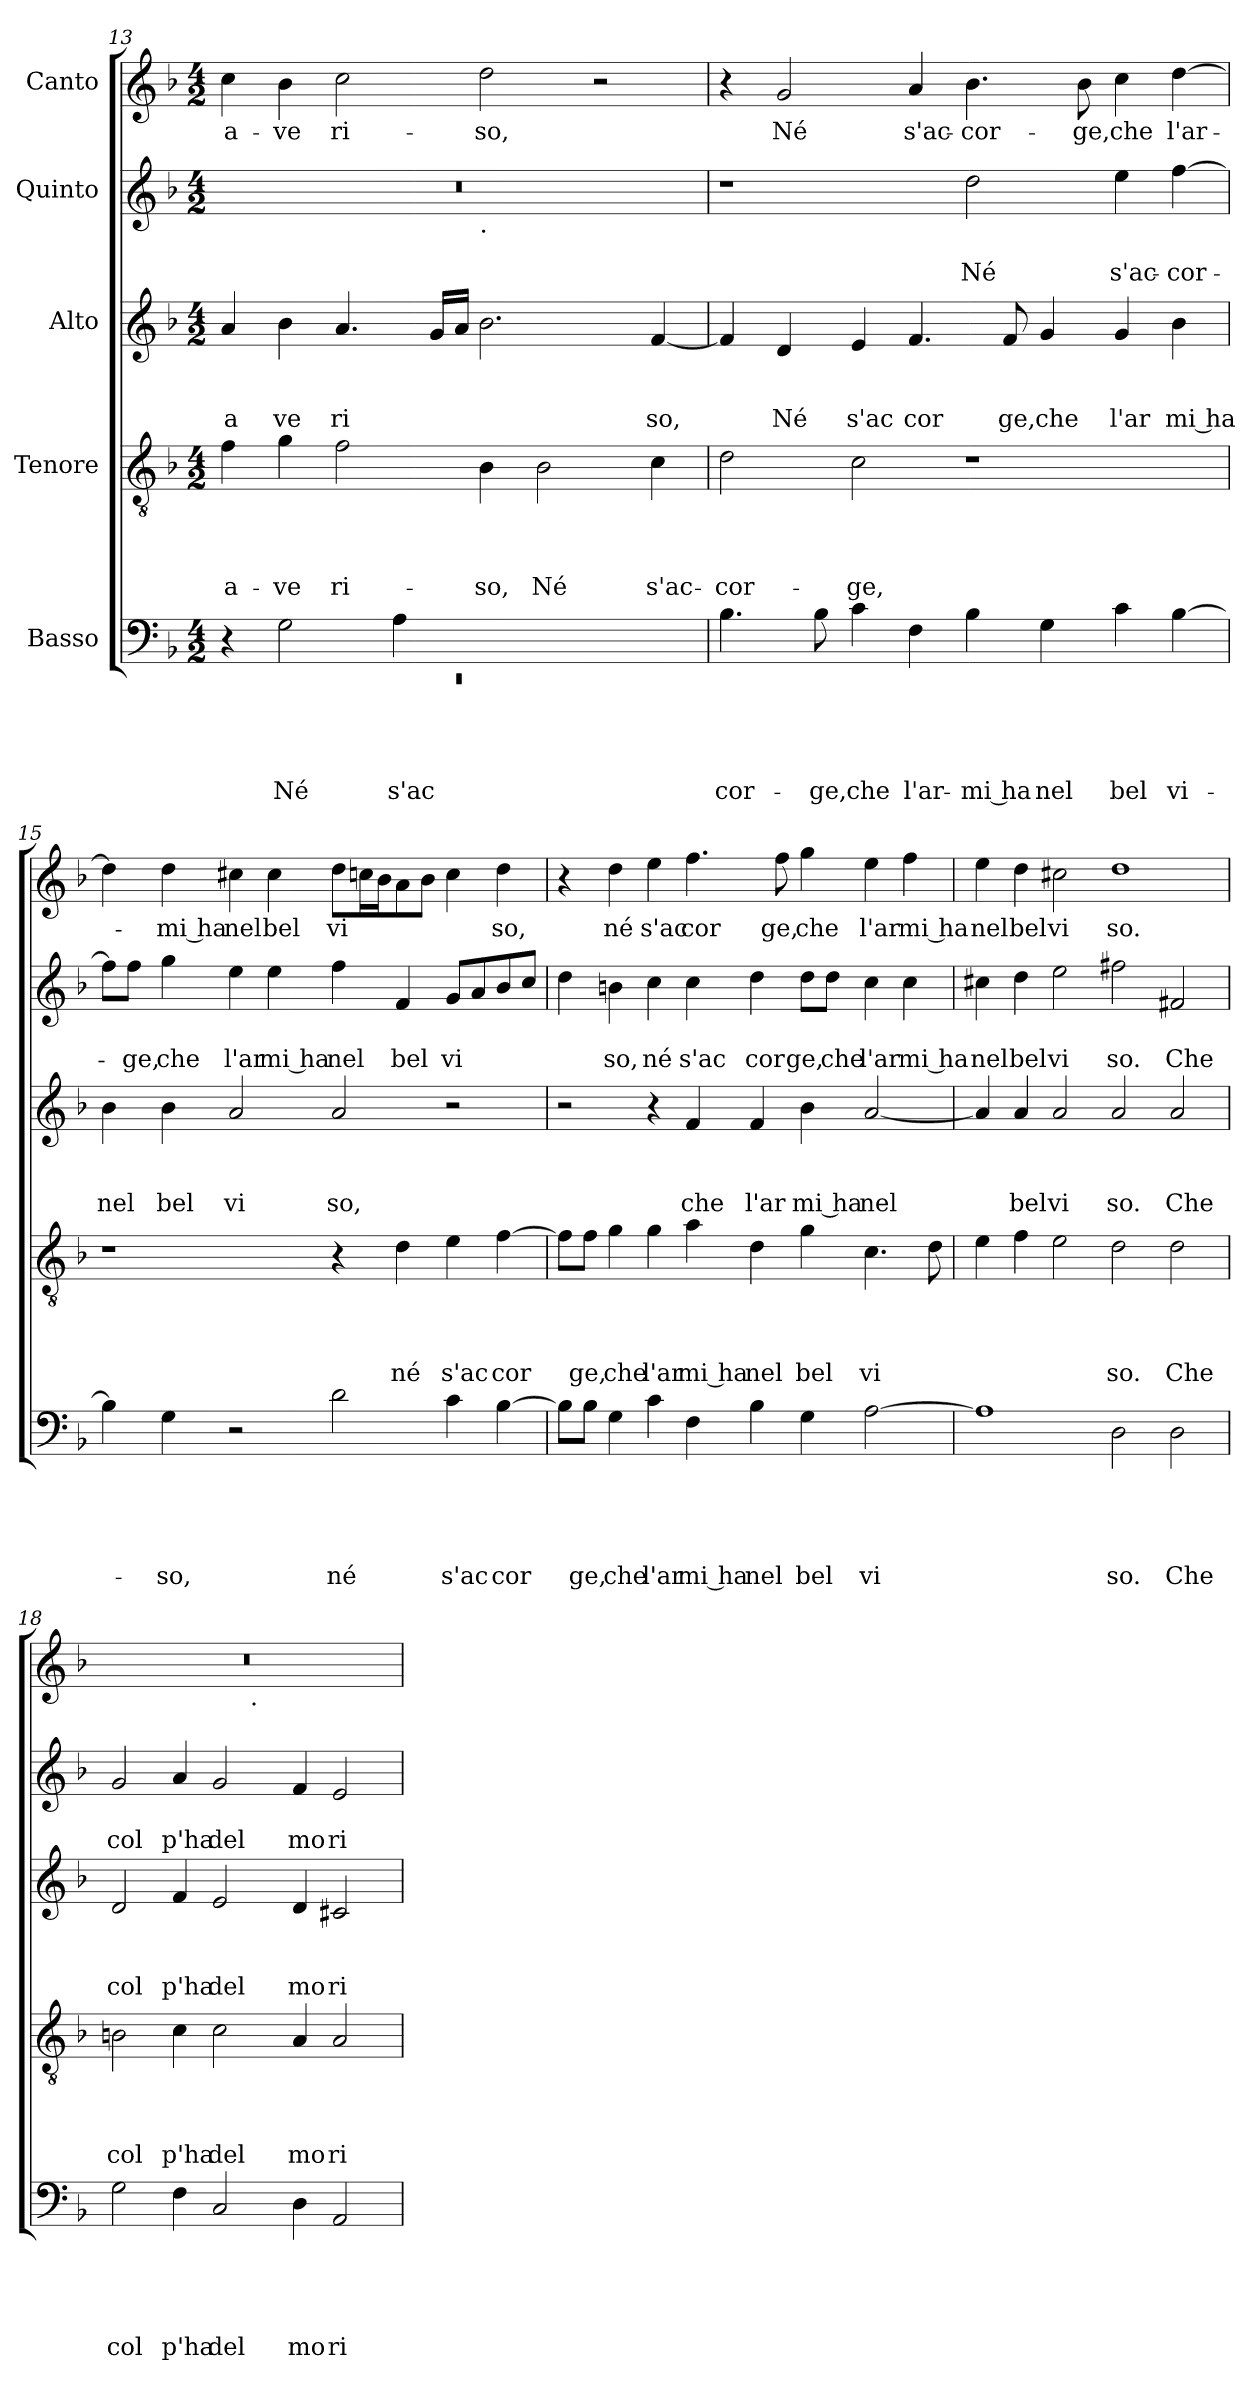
**kern	**text	**text	**text	**text	**text	**kern	**text	**text	**text	**text	**kern	**text	**text	**text	**kern	**text	**text	**kern	**text
*part5	*part5	*part5	*part5	*part5	*part5	*part4	*part4	*part4	*part4	*part4	*part3	*part3	*part3	*part3	*part2	*part2	*part2	*part1	*part1
*staff5	*staff5	*staff5	*staff5	*staff5	*staff5	*staff4	*staff4	*staff4	*staff4	*staff4	*staff3	*staff3	*staff3	*staff3	*staff2	*staff2	*staff2	*staff1	*staff1
*I"Basso	*	*	*	*	*	*I"Tenore	*	*	*	*	*I"Alto	*	*	*	*I"Quinto	*	*	*I"Canto	*
*clefF4	*	*	*	*	*	*clefGv2	*	*	*	*	*clefG2	*	*	*	*clefG2	*	*	*clefG2	*
*k[b-]	*	*	*	*	*	*k[b-]	*	*	*	*	*k[b-]	*	*	*	*k[b-]	*	*	*k[b-]	*
*F:	*	*	*	*	*	*F:	*	*	*	*	*F:	*	*	*	*F:	*	*	*F:	*
*M4/2	*	*	*	*	*	*M4/2	*	*	*	*	*M4/2	*	*	*	*M4/2	*	*	*M4/2	*
=13	=13	=13	=13	=13	=13	=13	=13	=13	=13	=13	=13	=13	=13	=13	=13	=13	=13	=13	=13
*^	*	*	*	*	*	*	*	*	*	*	*	*	*	*	*	*	*	*	*
!	!LO:N:vis=1	!	!	!	!	!	!	!	!	!	!LO:LY:b	!	!	!	!LO:LY:b	!	!	!	!	!LO:LY:b
*	*^	*	*	*	*	*	*	*	*	*	*	*	*	*	*	*^	*	*	*	*
0ryy	0rEE	4r	.	.	.	.	.	4f\	.	.	.	-a-	4a/	.	.	a	0r	1ryy	.	.	4cc\	-a-
!	!	!	!	!	!	!	!LO:LY:b	!	!	!	!	!LO:LY:b	!	!	!	!LO:LY:b	!	!	!	!	!	!LO:LY:b
.	.	2G\	.	.	.	.	Né	4g\	.	.	.	-ve	4b-\	.	.	ve	.	.	.	.	4b-\	-ve
!	!	!	!	!	!	!	!	!	!	!	!	!LO:LY:b	!	!	!	!LO:LY:b	!	!	!	!	!	!LO:LY:b
.	.	.	.	.	.	.	.	2f\	.	.	.	ri-	4.a/	.	.	ri	.	.	.	.	2cc\	ri-
!	!	!	!	!	!	!	!LO:LY:b	!	!	!	!	!	!	!	!	!	!	!	!	!	!	!
.	.	4A\	.	.	.	.	s'ac-	.	.	.	.	.	.	.	.	.	.	.	.	.	.	.
.	.	.	.	.	.	.	.	.	.	.	.	.	16g/LL	.	.	.	.	.	.	.	.	.
.	.	.	.	.	.	.	.	.	.	.	.	.	16a/JJ	.	.	.	.	.	.	.	.	.
!	!	!	!	!	!	!	!	!	!	!	!	!	!	!	!	!	!	!LO:TX:b:t=.	!	!	!	!
!	!	!	!	!	!	!	!	!	!	!	!	!LO:LY:b	!	!	!	!	!	!	!	!	!	!LO:LY:b
.	.	1ryy	.	.	.	.	.	4B-\	.	.	.	-so,	2.b-\	.	.	.	.	1ryy	.	.	2dd\	-so,
!	!	!	!	!	!	!	!	!	!	!	!	!LO:LY:b	!	!	!	!	!	!	!	!	!	!
.	.	.	.	.	.	.	.	2B-\	.	.	.	Né	.	.	.	.	.	.	.	.	.	.
.	.	.	.	.	.	.	.	.	.	.	.	.	.	.	.	.	.	.	.	.	2r	.
!	!	!	!	!	!	!	!	!	!	!	!	!LO:LY:b	!	!	!	!LO:LY:b	!	!	!	!	!	!
.	.	.	.	.	.	.	.	4c\	.	.	.	s'ac-	[<4f/	.	.	so,	.	.	.	.	.	.
*v	*v	*v	*	*	*	*	*	*	*	*	*	*	*	*	*	*	*	*	*	*	*	*
=14	=14	=14	=14	=14	=14	=14	=14	=14	=14	=14	=14	=14	=14	=14	=14	=14	=14	=14	=14	=14
!	!	!	!	!	!LO:LY:b	!	!	!	!	!LO:LY:b	!	!	!	!	!	!	!	!	!	!
*	*	*	*	*	*	*	*	*	*	*	*	*	*	*	*v	*v	*	*	*	*
4.B-\	.	.	.	.	-cor-	2d\	.	.	.	-cor-	4f/]	.	.	.	1r	.	.	4r	.
!	!	!	!	!	!	!	!	!	!	!	!	!	!	!LO:LY:b	!	!	!	!	!LO:LY:b
.	.	.	.	.	.	.	.	.	.	.	4d/	.	.	Né	.	.	.	2g/	Né
!	!	!	!	!	!LO:LY:b	!	!	!	!	!	!	!	!	!	!	!	!	!	!
8B-\	.	.	.	.	-ge,	.	.	.	.	.	.	.	.	.	.	.	.	.	.
!	!	!	!	!	!LO:LY:b	!	!	!	!	!LO:LY:b	!	!	!	!LO:LY:b	!	!	!	!	!
4c\	.	.	.	.	che	2c\	.	.	.	-ge,	4e/	.	.	s'ac	.	.	.	.	.
!	!	!	!	!	!LO:LY:b	!	!	!	!	!	!	!	!	!LO:LY:b	!	!	!	!	!LO:LY:b
4F\	.	.	.	.	l'ar-	.	.	.	.	.	4.f/	.	.	cor	.	.	.	4a/	s'ac-
!	!	!	!	!	!LO:LY:b:rj	!	!	!	!	!	!	!	!	!	!	!	!LO:LY:b	!	!LO:LY:b
4B-\	.	.	.	.	-mi ha	1r	.	.	.	.	.	.	.	.	2dd\	.	Né	4.b-\	-cor-
!	!	!	!	!	!	!	!	!	!	!	!	!	!	!LO:LY:b	!	!	!	!	!
.	.	.	.	.	.	.	.	.	.	.	8f/	.	.	ge,	.	.	.	.	.
!	!	!	!	!	!LO:LY:b	!	!	!	!	!	!	!	!	!LO:LY:b	!	!	!	!	!
4G\	.	.	.	.	nel	.	.	.	.	.	4g/	.	.	che	.	.	.	.	.
!	!	!	!	!	!	!	!	!	!	!	!	!	!	!	!	!	!	!	!LO:LY:b
.	.	.	.	.	.	.	.	.	.	.	.	.	.	.	.	.	.	8b-\	-ge,
!	!	!	!	!	!LO:LY:b	!	!	!	!	!	!	!	!	!LO:LY:b	!	!	!LO:LY:b	!	!LO:LY:b
4c\	.	.	.	.	bel	.	.	.	.	.	4g/	.	.	l'ar	4ee\	.	s'ac-	4cc\	che
!	!	!	!	!	!LO:LY:b	!	!	!	!	!	!	!	!	!LO:LY:b:rj	!	!	!LO:LY:b	!	!LO:LY:b
[>4B-\	.	.	.	.	vi-	.	.	.	.	.	4b-\	.	.	mi ha	[>4ff\	.	-cor-	[>4dd\	l'ar-
!!LO:PB:g=z
=15	=15	=15	=15	=15	=15	=15	=15	=15	=15	=15	=15	=15	=15	=15	=15	=15	=15	=15	=15
!	!	!	!	!	!	!	!	!	!	!	!	!	!	!LO:LY:b	!	!	!	!	!
4B-\]	.	.	.	.	.	1r	.	.	.	.	4b-\	.	.	nel	8ff\L]	.	.	4dd\]	.
!	!	!	!	!	!	!	!	!	!	!	!	!	!	!	!	!	!LO:LY:b	!	!
.	.	.	.	.	.	.	.	.	.	.	.	.	.	.	8ff\J	.	-ge,	.	.
!	!	!	!	!	!LO:LY:b	!	!	!	!	!	!	!	!	!LO:LY:b	!	!	!LO:LY:b	!	!LO:LY:b:rj
4G\	.	.	.	.	-so,	.	.	.	.	.	4b-\	.	.	bel	4gg\	.	che	4dd\	-mi ha
!	!	!	!	!	!	!	!	!	!	!	!	!	!	!LO:LY:b	!	!	!LO:LY:b	!	!LO:LY:b
2r	.	.	.	.	.	.	.	.	.	.	2a/	.	.	vi	4ee\	.	l'ar	4cc#X\	nel
!	!	!	!	!	!	!	!	!	!	!	!	!	!	!	!	!	!LO:LY:b:rj	!	!LO:LY:b
.	.	.	.	.	.	.	.	.	.	.	.	.	.	.	4ee\	.	mi ha	4cc#\	bel
!	!	!	!	!	!LO:LY:b	!	!	!	!	!	!	!	!	!LO:LY:b	!	!	!LO:LY:b	!	!LO:LY:b
2d\	.	.	.	.	né	4r	.	.	.	.	2a/	.	.	so,	4ff\	.	nel	8dd\L	vi
.	.	.	.	.	.	.	.	.	.	.	.	.	.	.	.	.	.	16ccn\L	.
.	.	.	.	.	.	.	.	.	.	.	.	.	.	.	.	.	.	16b-\J	.
!	!	!	!	!	!	!	!	!	!	!LO:LY:b	!	!	!	!	!	!	!LO:LY:b	!	!
.	.	.	.	.	.	4d\	.	.	.	né	.	.	.	.	4f/	.	bel	8a\	.
.	.	.	.	.	.	.	.	.	.	.	.	.	.	.	.	.	.	8b-\J	.
!	!	!	!	!	!LO:LY:b	!	!	!	!	!LO:LY:b	!	!	!	!	!	!	!LO:LY:b	!	!
4c\	.	.	.	.	s'ac	4e\	.	.	.	s'ac	2r	.	.	.	8g/L	.	vi	4cc\	.
.	.	.	.	.	.	.	.	.	.	.	.	.	.	.	8a/	.	.	.	.
!	!	!	!	!	!LO:LY:b	!	!	!	!	!LO:LY:b	!	!	!	!	!	!	!	!	!LO:LY:b
[>4B-\	.	.	.	.	cor	[>4f\	.	.	.	cor	.	.	.	.	8b-/	.	.	4dd\	so,
.	.	.	.	.	.	.	.	.	.	.	.	.	.	.	8cc/J	.	.	.	.
=16	=16	=16	=16	=16	=16	=16	=16	=16	=16	=16	=16	=16	=16	=16	=16	=16	=16	=16	=16
8B-\L]	.	.	.	.	.	8f\L]	.	.	.	.	2r	.	.	.	4dd\	.	.	4r	.
!	!	!	!	!	!LO:LY:b	!	!	!	!	!LO:LY:b	!	!	!	!	!	!	!	!	!
8B-\J	.	.	.	.	ge,	8f\J	.	.	.	ge,	.	.	.	.	.	.	.	.	.
!	!	!	!	!	!LO:LY:b	!	!	!	!	!LO:LY:b	!	!	!	!	!	!	!LO:LY:b	!	!LO:LY:b
4G\	.	.	.	.	che	4g\	.	.	.	che	.	.	.	.	4bn\	.	so,	4dd\	né
!	!	!	!	!	!LO:LY:b	!	!	!	!	!LO:LY:b	!	!	!	!	!	!	!LO:LY:b	!	!LO:LY:b
4c\	.	.	.	.	l'ar	4g\	.	.	.	l'ar	4r	.	.	.	4cc\	.	né	4ee\	s'ac
!	!	!	!	!	!LO:LY:b:rj	!	!	!	!	!LO:LY:b:rj	!	!	!	!LO:LY:b	!	!	!LO:LY:b	!	!LO:LY:b
4F\	.	.	.	.	mi ha	4a\	.	.	.	mi ha	4f/	.	.	che	4cc\	.	s'ac	4.ff\	cor
!	!	!	!	!	!LO:LY:b	!	!	!	!	!LO:LY:b	!	!	!	!LO:LY:b	!	!	!LO:LY:b	!	!
4B-\	.	.	.	.	nel	4d\	.	.	.	nel	4f/	.	.	l'ar	4dd\	.	cor	.	.
!	!	!	!	!	!	!	!	!	!	!	!	!	!	!	!	!	!	!	!LO:LY:b
.	.	.	.	.	.	.	.	.	.	.	.	.	.	.	.	.	.	8ff\	ge,
!	!	!	!	!	!LO:LY:b	!	!	!	!	!LO:LY:b	!	!	!	!LO:LY:b:rj	!	!	!LO:LY:b	!	!LO:LY:b
4G\	.	.	.	.	bel	4g\	.	.	.	bel	4b-\	.	.	mi ha	8dd\L	.	ge,	4gg\	che
!	!	!	!	!	!	!	!	!	!	!	!	!	!	!	!	!	!LO:LY:b	!	!
.	.	.	.	.	.	.	.	.	.	.	.	.	.	.	8dd\J	.	che	.	.
!	!	!	!	!	!LO:LY:b	!	!	!	!	!LO:LY:b	!	!	!	!LO:LY:b	!	!	!LO:LY:b	!	!LO:LY:b
[>2A\	.	.	.	.	vi	4.c\	.	.	.	vi	[<2a/	.	.	nel	4cc\	.	l'ar	4ee\	l'ar
!	!	!	!	!	!	!	!	!	!	!	!	!	!	!	!	!	!LO:LY:b:rj	!	!LO:LY:b:rj
.	.	.	.	.	.	.	.	.	.	.	.	.	.	.	(4cc\	.	mi ha	4ff\	mi ha
.	.	.	.	.	.	8d\	.	.	.	.	.	.	.	.	.	.	.	.	.
=17	=17	=17	=17	=17	=17	=17	=17	=17	=17	=17	=17	=17	=17	=17	=17	=17	=17	=17	=17
!	!	!	!	!	!	!	!	!	!	!	!	!	!	!	!	!	!LO:LY:b	!	!LO:LY:b
1A]	.	.	.	.	.	4e\	.	.	.	.	4a/]	.	.	.	4cc#X\	.	nel	4ee\	nel
!	!	!	!	!	!	!	!	!	!	!	!	!	!	!LO:LY:b	!	!	!LO:LY:b	!	!LO:LY:b
.	.	.	.	.	.	4f\	.	.	.	.	4a/	.	.	bel	4dd\	.	bel	4dd\	bel
!	!	!	!	!	!	!	!	!	!	!	!	!	!	!LO:LY:b	!	!	!LO:LY:b	!	!LO:LY:b
.	.	.	.	.	.	2e\	.	.	.	.	2a/	.	.	vi	2ee\	.	vi	2cc#X\	vi
!	!	!	!	!	!LO:LY:b	!	!	!	!	!LO:LY:b	!	!	!	!LO:LY:b	!	!	!LO:LY:b	!	!LO:LY:b
2D\	.	.	.	.	so.	2d\	.	.	.	so.	2a/	.	.	so.	2ff#X\	.	so.	1dd	so.
!	!	!	!	!	!LO:LY:b	!	!	!	!	!LO:LY:b	!	!	!	!LO:LY:b	!	!	!LO:LY:b	!	!
2D\	.	.	.	.	Che	2d\	.	.	.	Che	2a/	.	.	Che	2f#X/	.	Che	.	.
=18	=18	=18	=18	=18	=18	=18	=18	=18	=18	=18	=18	=18	=18	=18	=18	=18	=18	=18	=18
!	!	!	!	!	!LO:LY:b	!	!	!	!	!LO:LY:b	!	!	!	!LO:LY:b	!	!	!LO:LY:b	!	!
*	*	*	*	*	*	*	*	*	*	*	*	*	*	*	*	*	*	*^	*
2G\	.	.	.	.	col	2Bn\	.	.	.	col	2d/	.	.	col	2g/	.	col	0r	2ryy	.
!	!	!	!	!	!LO:LY:b	!	!	!	!	!LO:LY:b	!	!	!	!LO:LY:b	!	!	!LO:LY:b	!	!	!
4F\	.	.	.	.	p'ha	4c\	.	.	.	p'ha	4f/	.	.	p'ha	4a/	.	p'ha	.	4...ryy	.
!	!	!	!	!	!LO:LY:b	!	!	!	!	!LO:LY:b	!	!	!	!LO:LY:b	!	!	!LO:LY:b	!	!	!
2C/	.	.	.	.	del	2c\	.	.	.	del	2e/	.	.	del	2g/	.	del	.	.	.
!	!	!	!	!	!	!	!	!	!	!	!	!	!	!	!	!	!	!	!LO:TX:b:t=.	!
.	.	.	.	.	.	.	.	.	.	.	.	.	.	.	.	.	.	.	1ryy	.
!	!	!	!	!	!LO:LY:b	!	!	!	!	!LO:LY:b	!	!	!	!LO:LY:b	!	!	!LO:LY:b	!	!	!
4D\	.	.	.	.	mo	4A/	.	.	.	mo	4d/	.	.	mo	4f/	.	mo	.	.	.
!	!	!	!	!	!LO:LY:b	!	!	!	!	!LO:LY:b	!	!	!	!LO:LY:b	!	!	!LO:LY:b	!	!	!
2AA/	.	.	.	.	ri	2A/	.	.	.	ri	2c#X/	.	.	ri	2e/	.	ri	.	.	.
.	.	.	.	.	.	.	.	.	.	.	.	.	.	.	.	.	.	.	32ryy	.
*	*	*	*	*	*	*	*	*	*	*	*	*	*	*	*	*	*	*v	*v	*
=	=	=	=	=	=	=	=	=	=	=	=	=	=	=	=	=	=	=	=
*-	*-	*-	*-	*-	*-	*-	*-	*-	*-	*-	*-	*-	*-	*-	*-	*-	*-	*-	*-
